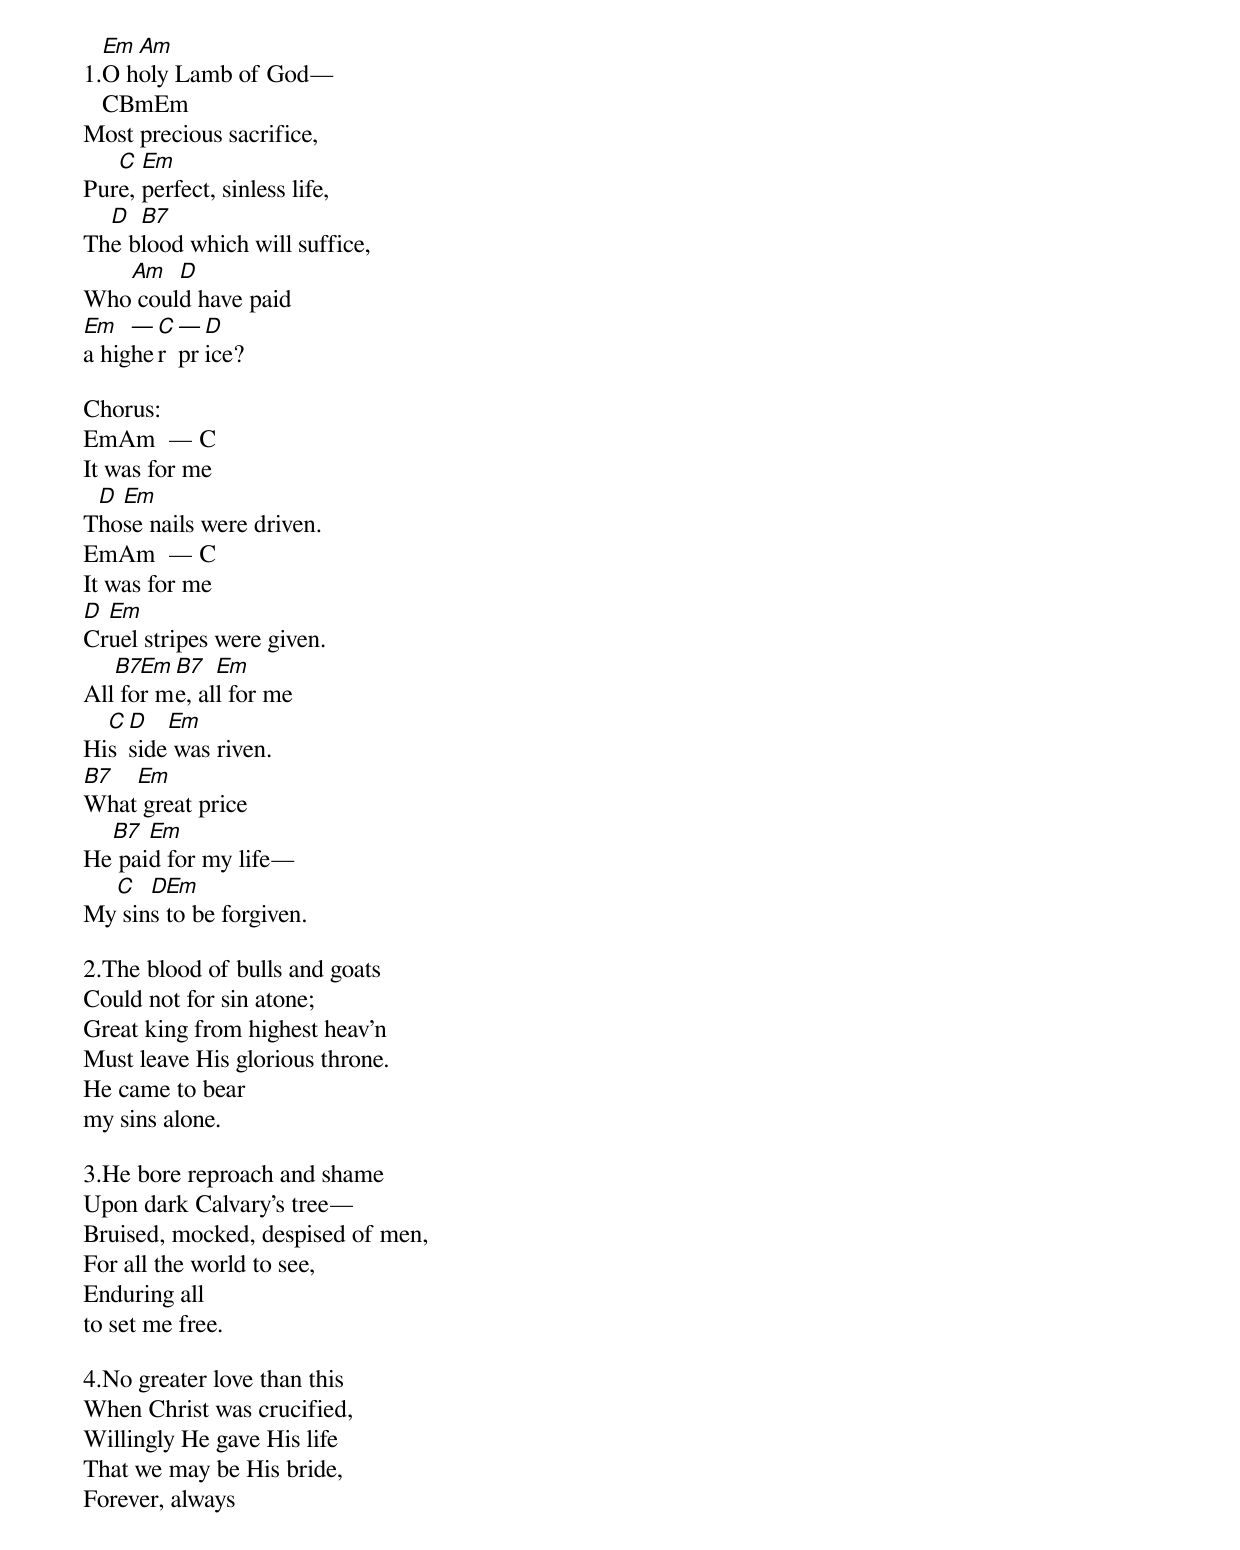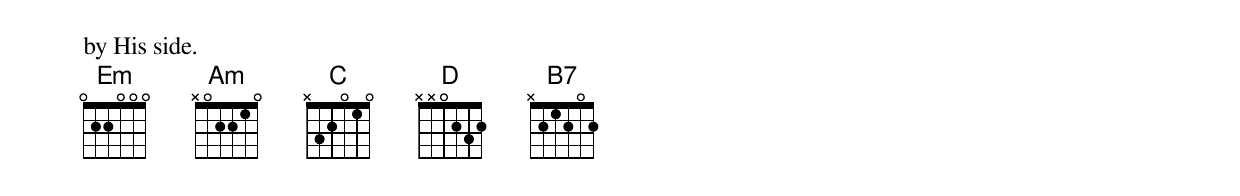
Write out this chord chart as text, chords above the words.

  Em Am
1.O holy Lamb of God—
   CBmEm
Most precious sacrifice,
   C  Em
Pure, perfect, sinless life,
  D  B7
The blood which will suffice,
   Am   D
Who could have paid
Em   — C — D
a higher price?

Chorus:
EmAm  — C
It was for me
 D Em
Those nails were driven.
EmAm  — C
It was for me
D Em
Cruel stripes were given.
   B7Em  B7   Em
All for me, all for me
  C D   Em
His side was riven.
B7  Em
What great price
  B7  Em
He paid for my life—
  C   DEm
My sins to be forgiven.

2.The blood of bulls and goats
Could not for sin atone;
Great king from highest heav’n
Must leave His glorious throne.
He came to bear
my sins alone.

3.He bore reproach and shame
Upon dark Calvary’s tree—
Bruised, mocked, despised of men,
For all the world to see,
Enduring all
to set me free.

4.No greater love than this
When Christ was crucified,
Willingly He gave His life
That we may be His bride,
Forever, always
by His side.
